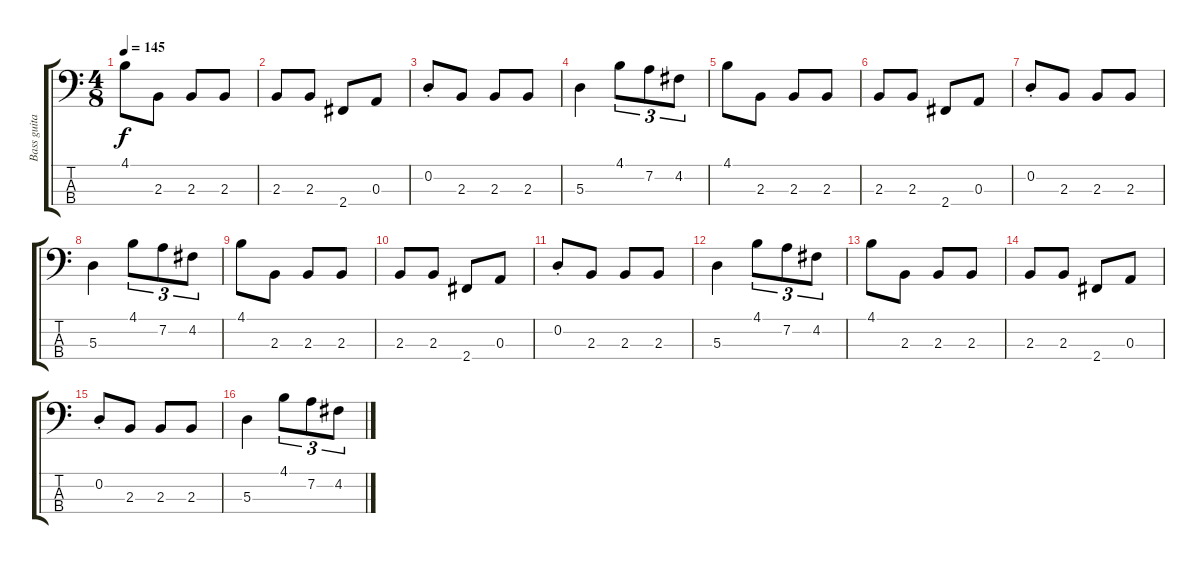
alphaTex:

\track ("Bass guitar" "Bass guita") {instrument electricbassfinger}
\staff {score tabs}
\tuning (G2 D2 A1 E1) {hide}
\ts (4 8)
\tempo 145
\clef f4
\ks c
4.1.8{dy f} 2.3.8 2.3.8 2.3.8 |
2.3.8 2.3.8 2.4.8 0.3.8 |
0.2{st}.8 2.3.8 2.3.8 2.3.8 |
5.3.4 4.1.8{tu (3 2)} 7.2.8{tu (3 2)} 4.2.8{tu (3 2)} |
4.1.8 2.3.8 2.3.8 2.3.8 |
2.3.8 2.3.8 2.4.8 0.3.8 |
0.2{st}.8 2.3.8 2.3.8 2.3.8 |
5.3.4 4.1.8{tu (3 2)} 7.2.8{tu (3 2)} 4.2.8{tu (3 2)} |
4.1.8 2.3.8 2.3.8 2.3.8 |
2.3.8 2.3.8 2.4.8 0.3.8 |
0.2{st}.8 2.3.8 2.3.8 2.3.8 |
5.3.4 4.1.8{tu (3 2)} 7.2.8{tu (3 2)} 4.2.8{tu (3 2)} |
4.1.8 2.3.8 2.3.8 2.3.8 |
2.3.8 2.3.8 2.4.8 0.3.8 |
0.2{st}.8 2.3.8 2.3.8 2.3.8 |
5.3.4 4.1.8{tu (3 2)} 7.2.8{tu (3 2)} 4.2.8{tu (3 2)}
